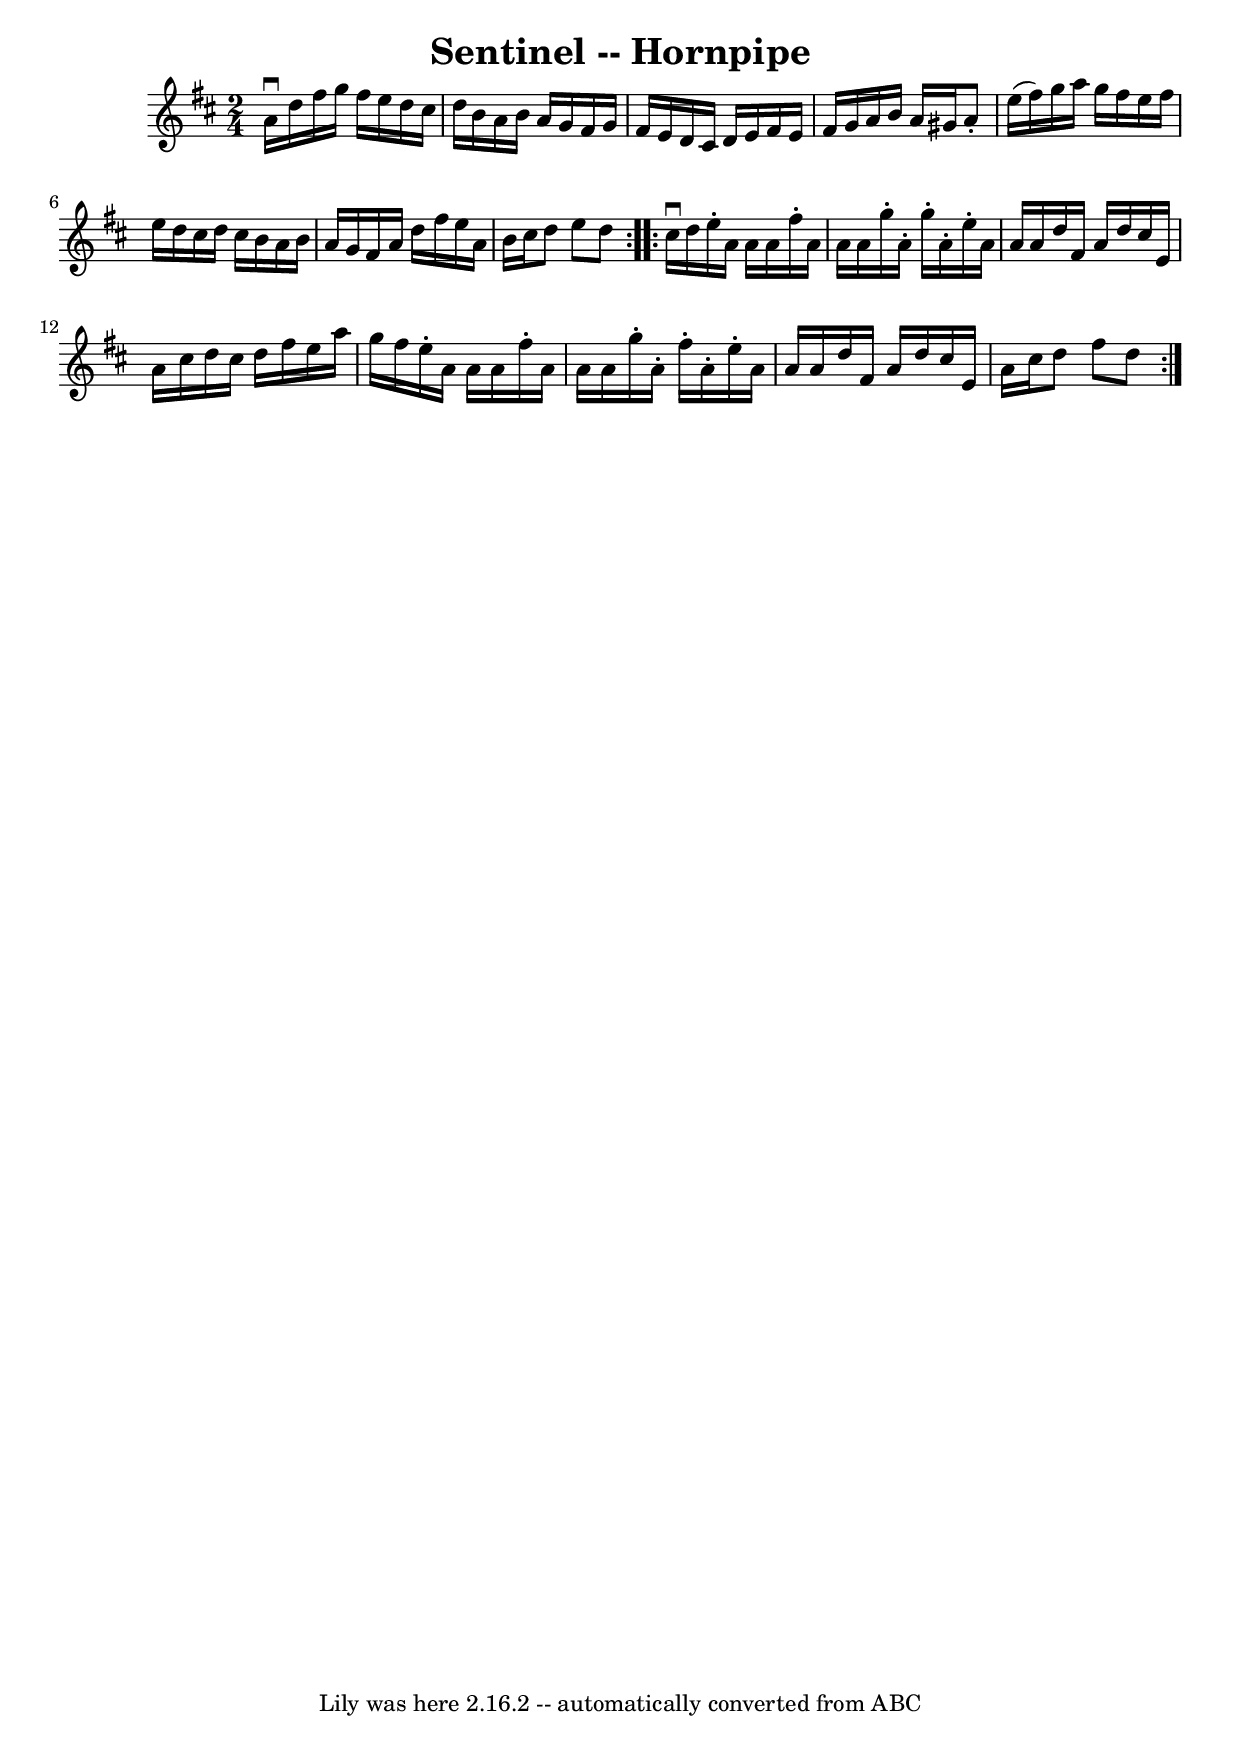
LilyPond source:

\version "2.7.40"
\include "Mammoth.ily"
\header {
	%% book = "Ryan's Mammoth Collection of Fiddle Tunes"
	crossRefNumber = "1"
	footnotes = ""
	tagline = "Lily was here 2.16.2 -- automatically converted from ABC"
	title = "Sentinel -- Hornpipe"
}
voicedefault =  {


\repeat volta 2 {
\time 2/4 \key d \major a'16^\downbow d''16    |
 fis''16 g''16 
 fis''16 e''16 d''16 cis''16 d''16 b'16    |
 a'16    
b'16 a'16 g'16 fis'16 g'16 fis'16 e'16    |
 d'16    
cis'16 d'16 e'16 fis'16 e'16 fis'16 g'16    |
 a'16   
 b'16 a'16 gis'16 a'8 -. e''16 (fis''16)   |
 g''16  
 a''16 g''16 fis''16 e''16 fis''16 e''16 d''16    |
   
cis''16 d''16 cis''16 b'16 a'16 b'16 a'16 g'16    |
 
 fis'16 a'16 d''16 fis''16 e''16 a'16 b'16 cis''16    
|
 d''8 e''8 d''8    }     \repeat volta 2 { cis''16^\downbow  
 d''16    |
 e''16 -. a'16 a'16 a'16 fis''16 -. a'16    
a'16 a'16    |
 g''16 -. a'16 -. g''16 -. a'16 -. e''16 -.   
a'16 a'16 a'16    |
 d''16 fis'16 a'16 d''16 cis''16  
 e'16 a'16 cis''16    |
 d''16 cis''16 d''16 fis''16    
e''16 a''16 g''16 fis''16    |
 e''16 -. a'16 a'16    
a'16 fis''16 -. a'16 a'16 a'16    |
 g''16 -. a'16 -.   
fis''16 -. a'16 -. e''16 -. a'16 a'16 a'16    |
 d''16    
fis'16 a'16 d''16 cis''16 e'16 a'16 cis''16    |
   
d''8 fis''8 d''8    }   
}

\score{
    <<

	\context Staff="default"
	{
	    \voicedefault 
	}

    >>
	\layout {
	}
	\midi {}
}
